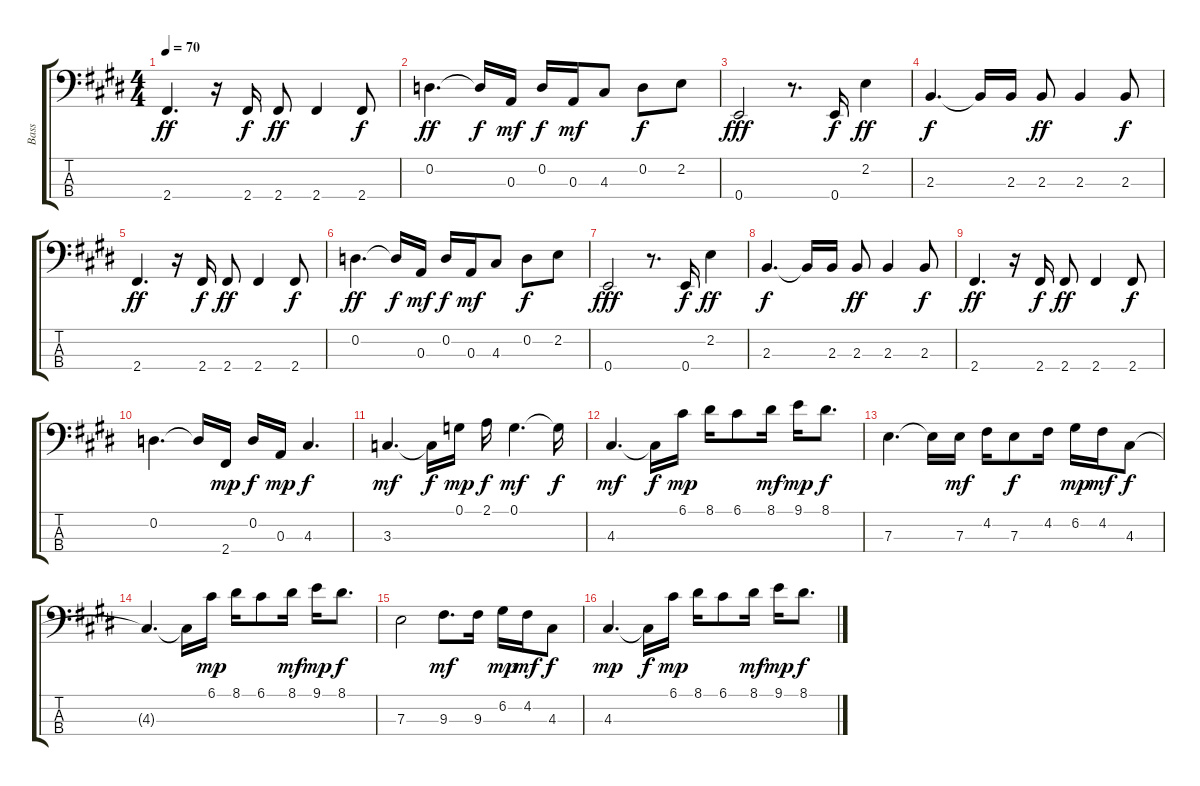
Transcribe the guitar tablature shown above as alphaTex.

\track ("Bass" "Bass") {instrument electricbassfinger}
\staff {score tabs}
\tuning (G2 D2 A1 E1) {hide}
\ts (4 4)
\tempo 70
\clef f4
\ks e
2.4.4{d dy ff} r.16 2.4.16{dy f} 2.4.8{dy ff} 2.4.4 2.4.8{dy f} |
0.2.4{d dy ff} 0.2{t}.16{dy f} 0.3.16{dy mf} 0.2.16{dy f} 0.3.16{dy mf} 4.3.8 0.2.8{dy f} 2.2.8 |
0.4.2{dy fff} r.8{d} 0.4.16{dy f} 2.2.4{dy ff} |
2.3.4{d dy f} 2.3{t}.16 2.3.16 2.3.8{dy ff} 2.3.4 2.3.8{dy f} |
2.4.4{d dy ff} r.16 2.4.16{dy f} 2.4.8{dy ff} 2.4.4 2.4.8{dy f} |
0.2.4{d dy ff} 0.2{t}.16{dy f} 0.3.16{dy mf} 0.2.16{dy f} 0.3.16{dy mf} 4.3.8 0.2.8{dy f} 2.2.8 |
0.4.2{dy fff} r.8{d} 0.4.16{dy f} 2.2.4{dy ff} |
2.3.4{d dy f} 2.3{t}.16 2.3.16 2.3.8{dy ff} 2.3.4 2.3.8{dy f} |
2.4.4{d dy ff} r.16 2.4.16{dy f} 2.4.8{dy ff} 2.4.4 2.4.8{dy f} |
0.2.4{d} 0.2{t}.16 2.4.16{dy mp} 0.2.16{dy f} 0.3.16{dy mp} 4.3.4{d dy f} |
3.3.4{d dy mf} 3.3{t}.16{dy f} 0.1.16{dy mp} 2.1.16{dy f} 0.1.4{d dy mf} 0.1{t}.16{dy f} |
4.3.4{d dy mf} 4.3{t}.16{dy f} 6.1.16{dy mp} 8.1.16 6.1.8 8.1.16{dy mf} 9.1.16{dy mp} 8.1.8{d dy f} |
7.3.4{d} 7.3{t}.16 7.3.16{dy mf} 4.2.16 7.3.8{dy f} 4.2.16 6.2.16{dy mp} 4.2.16{dy mf} 4.3.8{dy f} |
4.3{t}.4{d} 4.3{t}.16 6.1.16{dy mp} 8.1.16 6.1.8 8.1.16{dy mf} 9.1.16{dy mp} 8.1.8{d dy f} |
7.3.2 9.3.8{d dy mf} 9.3.16 6.2.16{dy mp} 4.2.16{dy mf} 4.3.8{dy f} |
4.3.4{d dy mp} 4.3{t}.16{dy f} 6.1.16{dy mp} 8.1.16 6.1.8 8.1.16{dy mf} 9.1.16{dy mp} 8.1.8{d dy f}
